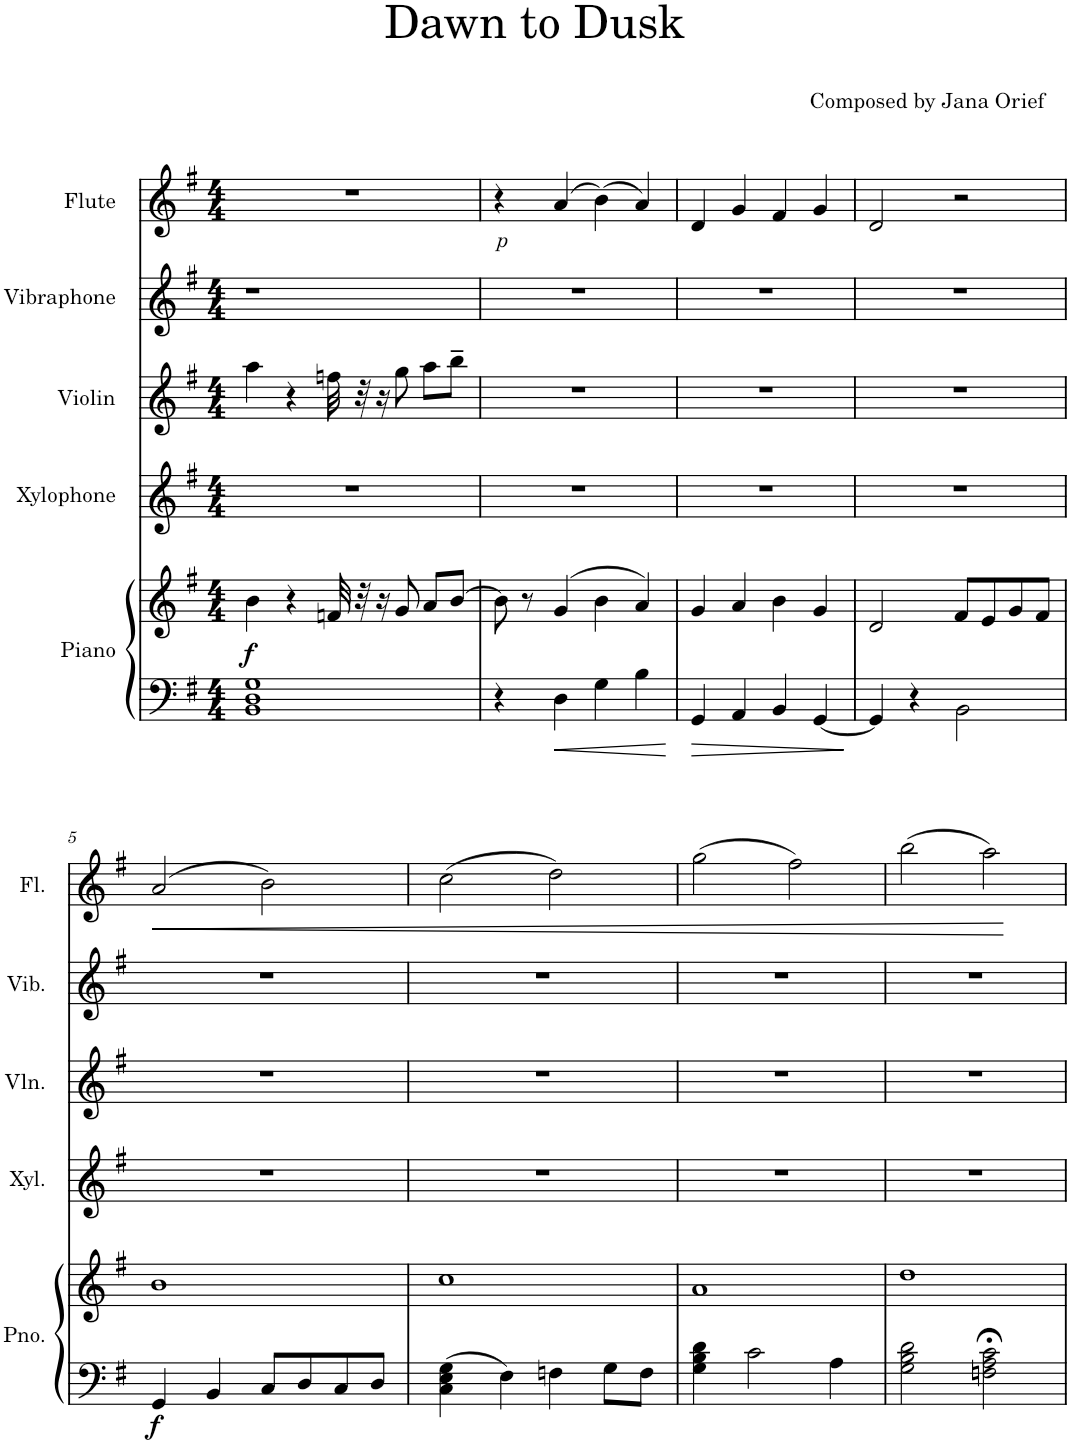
**kern	**kern	**dynam	**kern	**kern	**kern	**kern	**dynam
*part5	*part5	*part5	*part4	*part3	*part2	*part1	*part1
*staff6	*staff5	*staff5/6	*staff4	*staff3	*staff2	*staff1	*staff1
*I"Piano	*	*	*I"Xylophone	*I"Violin	*I"Vibraphone	*I"Flute	*
*I'Pno.	*	*	*I'Xyl.	*I'Vln.	*I'Vib.	*I'Fl.	*
*clefF4	*clefG2	*	*clefG2	*clefG2	*clefG2	*clefG2	*
*	*	*	*Trd-7c-12	*	*	*	*
*k[f#]	*k[f#]	*	*k[f#]	*k[f#]	*k[f#]	*k[f#]	*
*M4/4	*M4/4	*	*M4/4	*M4/4	*M4/4	*M4/4	*
=1	=1	=1	=1	=1	=1	=1	=1
!	!	!LO:DY:b	!	!	!	!	!
1BB 1D 1G	4b\	f	1r	4aa\	1r	1r	.
.	4r	.	.	4r	.	.	.
.	32fn/	.	.	32ffn\	.	.	.
.	32r	.	.	32r	.	.	.
.	16r	.	.	16r	.	.	.
.	8g/	.	.	8gg\	.	.	.
.	8a/L	.	.	8aa\L	.	.	.
.	[8b/J	.	.	8bb~\J	.	.	.
=2	=2	=2	=2	=2	=2	=2	=2
!	!	!	!	!	!	!	!LO:DY:b
4r	8b\]	.	1r	1r	1r	4r	other-dynamics
.	8r	.	.	.	.	.	.
4D\	(4g/	.	.	.	.	(4a/	.
4G\	4b\	.	.	.	.	(4b\)	.
4B\	4a/)	.	.	.	.	4a/)	.
=3	=3	=3	=3	=3	=3	=3	=3
4GG/	4g/	.	1r	1r	1r	4d/	.
4AA/	4a/	.	.	.	.	4g/	.
4BB/	4b\	.	.	.	.	4f#/	.
[4GG/	4g/	.	.	.	.	4g/	.
=4	=4	=4	=4	=4	=4	=4	=4
4GG/]	2d/	.	1r	1r	1r	2d/	.
4r	.	.	.	.	.	.	.
2D\	8f#/L	.	.	.	.	2r	.
.	8e/	.	.	.	.	.	.
.	8g/	.	.	.	.	.	.
.	8f#/J	.	.	.	.	.	.
!!LO:LB:g=z
=5	=5	=5	=5	=5	=5	=5	=5
!	!	!LO:DY:b=2	!	!	!	!	!LO:HP:b
4GG/	1b	f	1r	1r	1r	(2a/	<
4BB/	.	.	.	.	.	.	.
8C/L	.	.	.	.	.	2b\)	.
8D/	.	.	.	.	.	.	.
8C/	.	.	.	.	.	.	.
8D/J	.	.	.	.	.	.	.
=6	=6	=6	=6	=6	=6	=6	=6
4C\ 4E\ 4G\	1cc	.	1r	1r	1r	(2cc\	.
4E\	.	.	.	.	.	.	.
4Fn\	.	.	.	.	.	2dd\)	.
8G\L	.	.	.	.	.	.	.
8F\J	.	.	.	.	.	.	.
=7	=7	=7	=7	=7	=7	=7	=7
4G\ 4B\ 4d\	1a	.	1r	1r	1r	(2gg\	.
2c\	.	.	.	.	.	.	.
.	.	.	.	.	.	2ff#\)	.
4A\	.	.	.	.	.	.	.
=8	=8	=8	=8	=8	=8	=8	=8
2G\ 2B\ 2d\	1dd	.	1r	1r	1r	(2bb\	.
2Fn\;< 2A\;< 2c\;<	.	.	.	.	.	2aa\)	.
.	.	.	.	.	.	.	[
=	=	=	=	=	=	=	=
*-	*-	*-	*-	*-	*-	*-	*-
